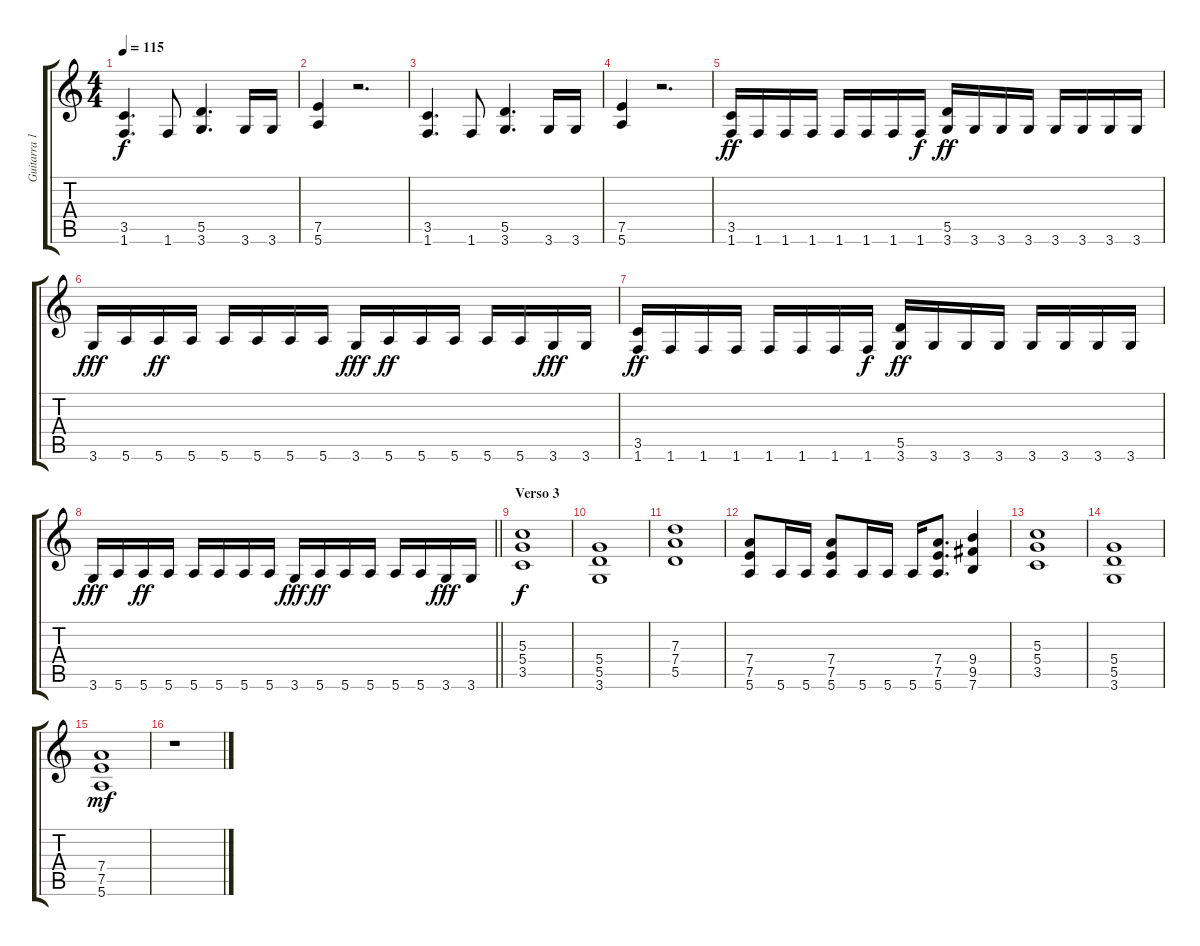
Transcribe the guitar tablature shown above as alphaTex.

\track ("Guitarra 1" "Guitarra 1") {instrument distortionguitar}
\staff {score tabs}
\tuning (E4 B3 G3 D3 A2 E2) {hide}
\ts (4 4)
\tempo 115
\clef g2
\ks c
(3.5 1.6).4{d dy f} 1.6.8 (5.5 3.6).4{d} 3.6.16 3.6.16 |
(7.5 5.6).4 r.2{d} |
(3.5 1.6).4{d} 1.6.8 (5.5 3.6).4{d} 3.6.16 3.6.16 |
(7.5 5.6).4 r.2{d} |
(3.5 1.6).16{dy ff} 1.6.16 1.6.16 1.6.16 1.6.16 1.6.16 1.6.16 1.6.16{dy f} (5.5 3.6).16{dy ff} 3.6.16 3.6.16 3.6.16 3.6.16 3.6.16 3.6.16 3.6.16 |
3.6.16{dy fff} 5.6.16 5.6.16{dy ff} 5.6.16 5.6.16 5.6.16 5.6.16 5.6.16 3.6.16{dy fff} 5.6.16{dy ff} 5.6.16 5.6.16 5.6.16 5.6.16 3.6.16{dy fff} 3.6.16 |
(3.5 1.6).16{dy ff} 1.6.16 1.6.16 1.6.16 1.6.16 1.6.16 1.6.16 1.6.16{dy f} (5.5 3.6).16{dy ff} 3.6.16 3.6.16 3.6.16 3.6.16 3.6.16 3.6.16 3.6.16 |
\barLineRight lightlight
3.6.16{dy fff} 5.6.16 5.6.16{dy ff} 5.6.16 5.6.16 5.6.16 5.6.16 5.6.16 3.6.16{dy fff} 5.6.16{dy ff} 5.6.16 5.6.16 5.6.16 5.6.16 3.6.16{dy fff} 3.6.16 |
\section ("" "Verso 3")
(5.3 5.4 3.5).1{dy f} |
(5.4 5.5 3.6).1 |
(7.3 7.4 5.5).1 |
(7.4 7.5 5.6).8 5.6.16 5.6.16 (7.4 7.5 5.6).8 5.6.16 5.6.16 5.6.16 (7.4 7.5 5.6).8{d} (9.4 9.5 7.6).4 |
(5.3 5.4 3.5).1 |
(5.4 5.5 3.6).1 |
(7.4 7.5 5.6).1{dy mf} |
r.1
